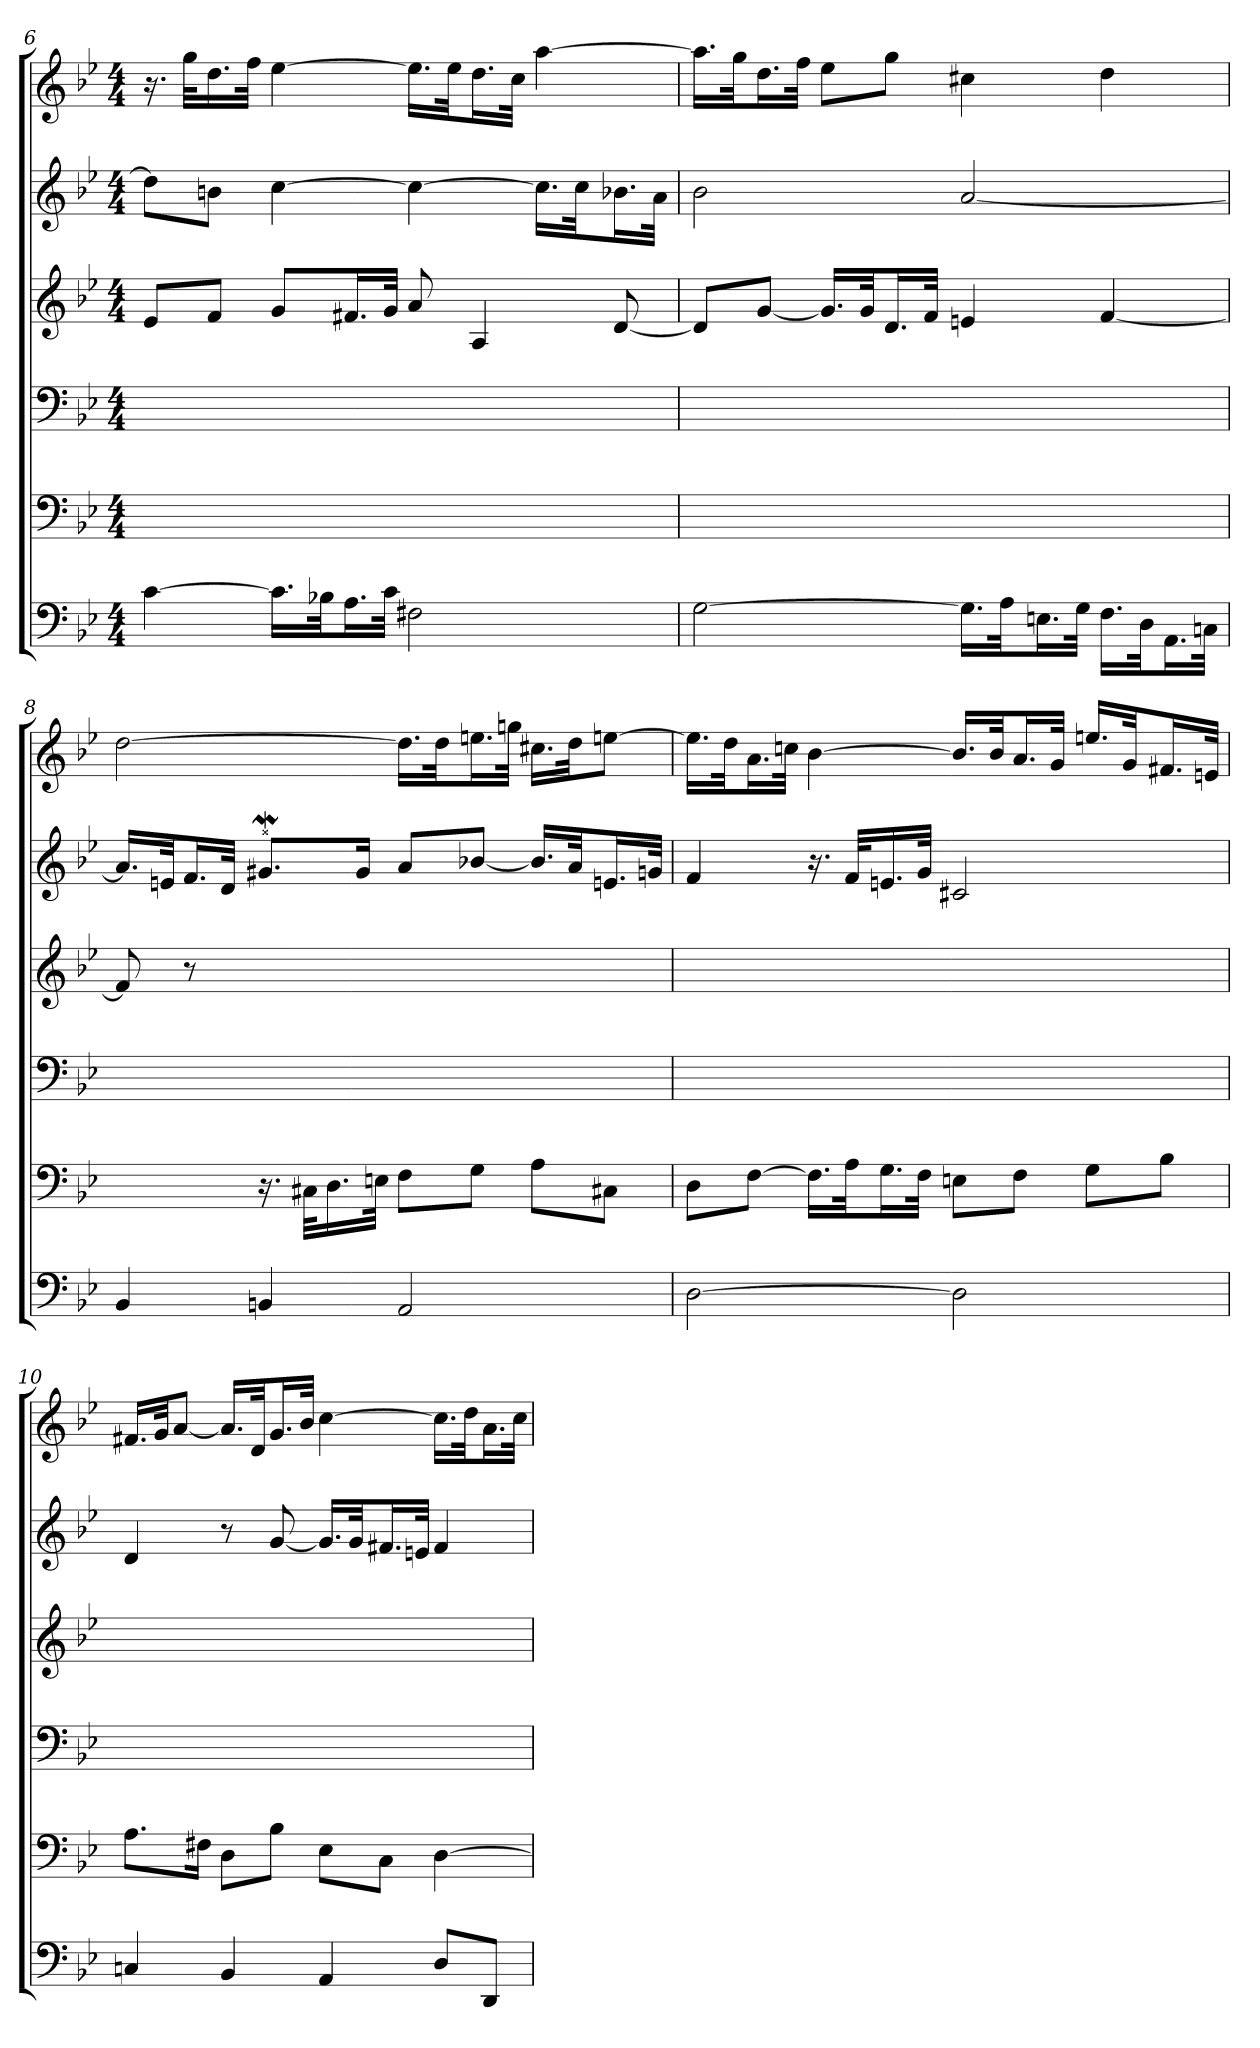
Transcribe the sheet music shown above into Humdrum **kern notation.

**kern	**kern	**kern	**kern	**kern	**kern
*part6	*part5	*part4	*part3	*part2	*part1
*staff6	*staff5	*staff4	*staff3	*staff2	*staff1
*clefF4	*clefF4	*clefF4	*clefG2	*clefG2	*clefG2
*k[b-e-]	*k[b-e-]	*k[b-e-]	*k[b-e-]	*k[b-e-]	*k[b-e-]
*M4/4	*M4/4	*M4/4	*M4/4	*M4/4	*M4/4
=6	=6	=6	=6	=6	=6
[4c	1ryy	1ryy	8e-/L	8dd\L]	16.r
.	.	.	.	.	32gg\KLL
.	.	.	8f/J	8bn\J	16.dd\
.	.	.	.	.	32ff\JJk
16.c\LL]	.	.	8g/L	[4cc	[4ee-
32B-X\Jk	.	.	.	.	.
16.A\L	.	.	16.f#X/L	.	.
32c\JJk	.	.	32g/JJk	.	.
2F#X	.	.	8a	4cc_	16.ee-\LL]
.	.	.	.	.	32ee-\Jk
.	.	.	4A	.	16.dd\L
.	.	.	.	.	32cc\JJk
.	.	.	.	16.cc\LL]	[4aa
.	.	.	.	32cc\Jk	.
.	.	.	[8d	16.b-X\L	.
.	.	.	.	32a\JJk	.
=7	=7	=7	=7	=7	=7
[2G	1ryy	1ryy	8d/L]	2b-	16.aa\LL]
.	.	.	.	.	32gg\Jk
.	.	.	[8g/J	.	16.dd\L
.	.	.	.	.	32ff\JJk
.	.	.	16.g/LL]	.	8ee-\L
.	.	.	32g/Jk	.	.
.	.	.	16.d/L	.	8gg\J
.	.	.	32f/JJk	.	.
16.G\LL]	.	.	4en	[2a	4cc#X
32A\Jk	.	.	.	.	.
16.En\L	.	.	.	.	.
32G\JJk	.	.	.	.	.
16.F\LL	.	.	[4f	.	4dd
32D\Jk	.	.	.	.	.
16.AA\L	.	.	.	.	.
32Cn\JJk	.	.	.	.	.
=8	=8	=8	=8	=8	=8
4BB-	4ryy	1ryy	8f]	16.a/LL]	[2dd
.	.	.	.	32en/Jk	.
.	.	.	8r	16.f/L	.
.	.	.	.	32d/JJk	.
!	!	!	!	!LO:MOR:acc=##	!
4BBn	16.r	.	4ryy	8.g#Xw/L	.
.	32C#X\KLL	.	.	.	.
.	16.D\	.	.	.	.
.	.	.	.	16g#/Jk	.
.	32En\JJk	.	.	.	.
2AA	8F\L	.	2ryy	8a/L	16.dd\LL]
.	.	.	.	.	32dd\Jk
.	8G\J	.	.	[8b-X/J	16.een\L
.	.	.	.	.	32ggn\JJk
.	8A\L	.	.	16.b-/LL]	16.cc#X\LL
.	.	.	.	32a/Jk	32dd\Jk
.	8C#X\J	.	.	16.en/L	[8een\J
.	.	.	.	32gn/JJk	.
=9	=9	=9	=9	=9	=9
[2D	8D\L	1ryy	1ryy	4f	16.ee\LL]
.	.	.	.	.	32dd\Jk
.	[8F\J	.	.	.	16.a\L
.	.	.	.	.	32ccn\JJk
.	16.F\LL]	.	.	16.r	[4b-
.	32A\Jk	.	.	32f/KLL	.
.	16.G\L	.	.	16.en/	.
.	32F\JJk	.	.	32g/JJk	.
2D]	8En\L	.	.	2c#X	16.b-/LL]
.	.	.	.	.	32b-/Jk
.	8F\J	.	.	.	16.a/L
.	.	.	.	.	32g/JJk
.	8G\L	.	.	.	16.een/LL
.	.	.	.	.	32g/Jk
.	8B-\J	.	.	.	16.f#X/L
.	.	.	.	.	32en/JJk
=10	=10	=10	=10	=10	=10
4Cn	8.A\L	1ryy	1ryy	4d	16.f#X/LL
.	.	.	.	.	32g/Jk
.	.	.	.	.	[8a/J
.	16F#X\Jk	.	.	.	.
4BB-	8D\L	.	.	8r	16.a/LL]
.	.	.	.	.	32d/Jk
.	8B-\J	.	.	[8g	16.g/L
.	.	.	.	.	32b-/JJk
4AA	8E-\L	.	.	16.g/LL]	[4cc
.	.	.	.	32g/Jk	.
.	8C\J	.	.	16.f#X/L	.
.	.	.	.	32en/JJk	.
8D/L	[4D	.	.	4f#	16.cc\LL]
.	.	.	.	.	32dd\Jk
8DD/J	.	.	.	.	16.a\L
.	.	.	.	.	32cc\JJk
=	=	=	=	=	=
*-	*-	*-	*-	*-	*-
